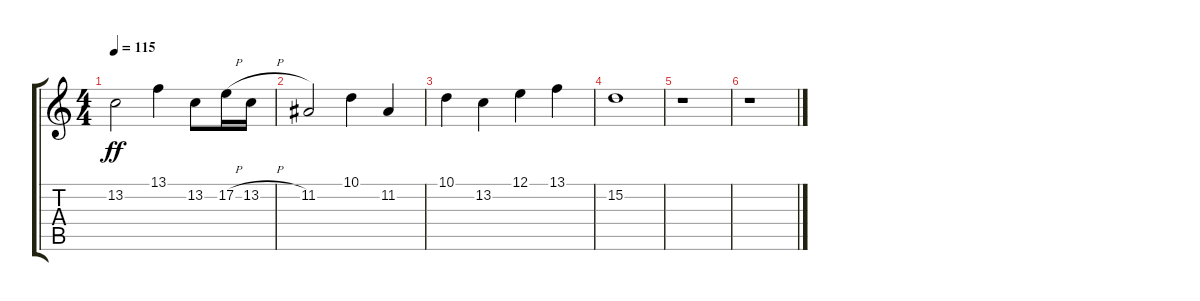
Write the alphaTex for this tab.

\track "" {instrument fiddle}
\staff {score tabs}
\tuning (E4 B3 G3 D3 A2 E2) {hide}
\ts (4 4)
\tempo 115
\clef g2
\ks c
13.2.2{dy ff} 13.1.4 13.2.8 17.2{h}.16 13.2{h}.16 |
11.2.2 10.1.4 11.2.4 |
10.1.4 13.2.4 12.1.4 13.1.4 |
15.2.1 |
r.1 |
r.1
